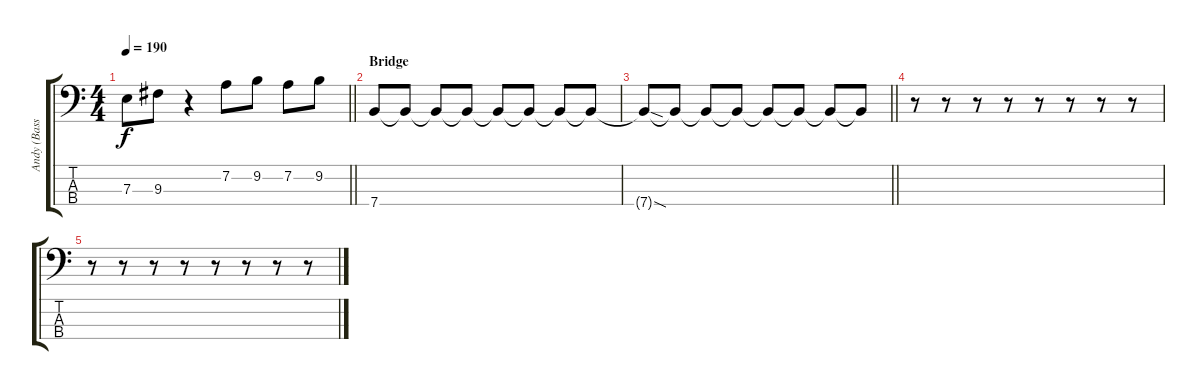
\track ("Andy (Bass)" "Andy (Bass") {instrument electricbasspick}
\staff {score tabs}
\tuning (G2 D2 A1 E1) {hide}
\ts (4 4)
\tempo 190
\clef f4
\barLineRight lightlight
\ks c
7.3.8{dy f} 9.3.8 r.4 7.2.8 9.2.8 7.2.8 9.2.8 |
\section ("" "Bridge")
7.4.8 7.4{t}.8 7.4{t}.8 7.4{t}.8 7.4{t}.8 7.4{t}.8 7.4{t}.8 7.4{t}.8 |
\barLineRight lightlight
7.4{sod t}.8 7.4{t}.8 7.4{t}.8 7.4{t}.8 7.4{t}.8 7.4{t}.8 7.4{t}.8 7.4{t}.8 |
r.8 r.8 r.8 r.8 r.8 r.8 r.8 r.8 |
r.8 r.8 r.8 r.8 r.8 r.8 r.8 r.8
